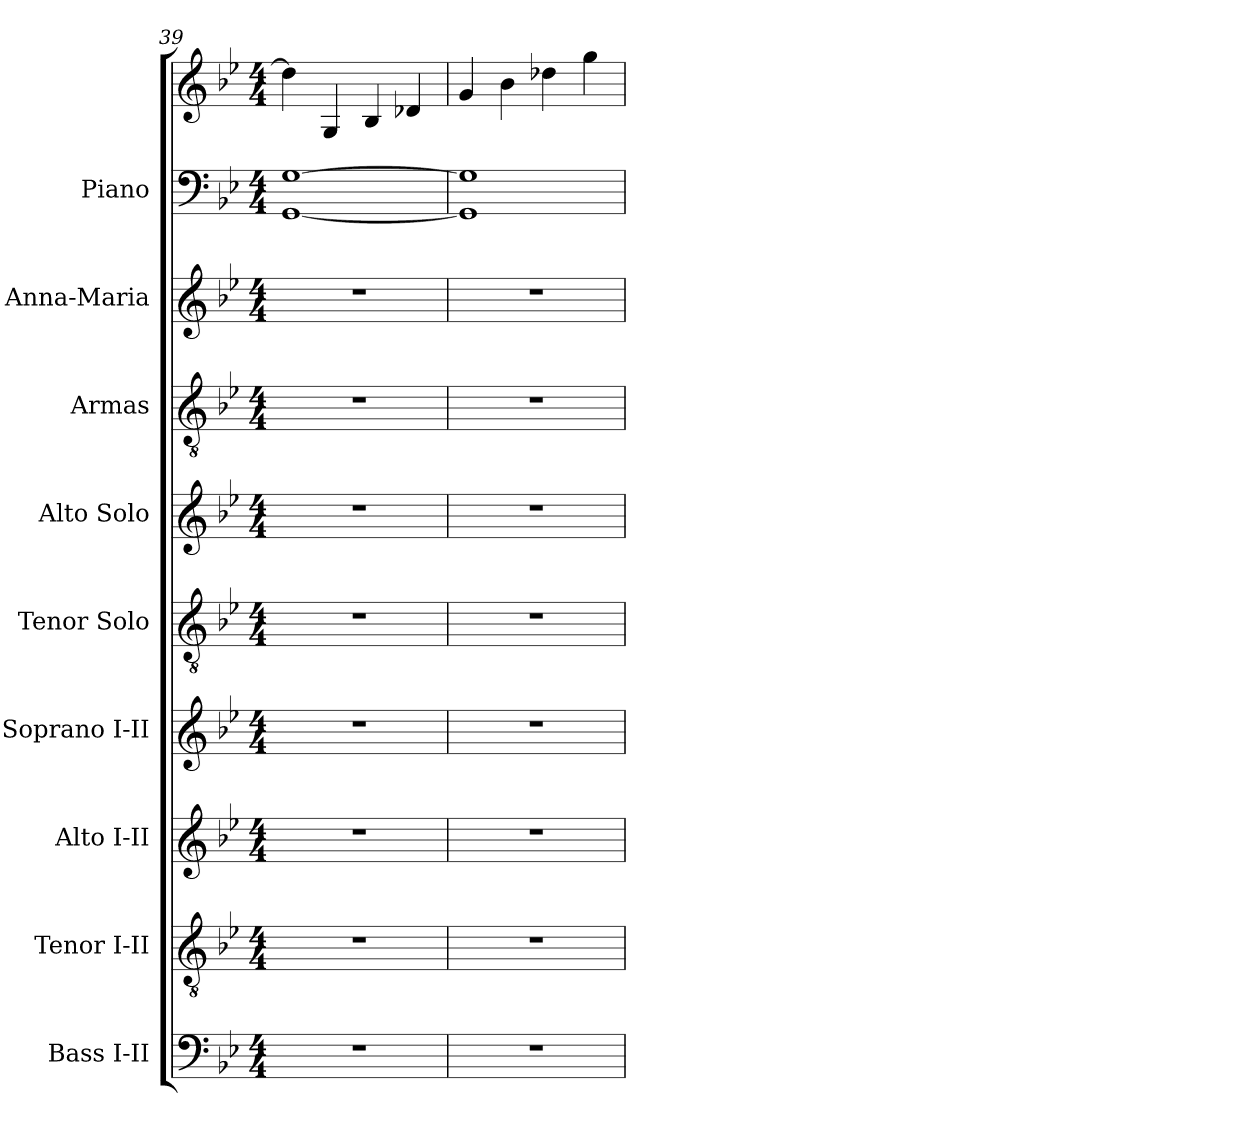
**kern	**kern	**kern	**kern	**kern	**kern	**kern	**kern	**kern	**kern
*part9	*part8	*part7	*part6	*part5	*part4	*part3	*part2	*part1	*part1
*staff10	*staff9	*staff8	*staff7	*staff6	*staff5	*staff4	*staff3	*staff2	*staff1
*I"Bass I-II	*I"Tenor I-II	*I"Alto I-II	*I"Soprano I-II	*I"Tenor Solo	*I"Alto Solo	*I"Armas	*I"Anna-Maria	*I"Piano	*
*I'B.	*I'T.	*I'A.	*I'S.	*I'T. Solo	*I'A. Solo	*I'Armas	*I'A-M	*I'Pno.	*
*clefF4	*clefGv2	*clefG2	*clefG2	*clefGv2	*clefG2	*clefGv2	*clefG2	*clefF4	*clefG2
*	*ITrd7c12	*	*	*ITrd7c12	*	*ITrd7c12	*	*	*
*k[b-e-]	*k[b-e-]	*k[b-e-]	*k[b-e-]	*k[b-e-]	*k[b-e-]	*k[b-e-]	*k[b-e-]	*k[b-e-]	*k[b-e-]
*B-:	*B-:	*B-:	*B-:	*B-:	*B-:	*B-:	*B-:	*B-:	*B-:
*M4/4	*M4/4	*M4/4	*M4/4	*M4/4	*M4/4	*M4/4	*M4/4	*M4/4	*M4/4
=39	=39	=39	=39	=39	=39	=39	=39	=39	=39
1r	1r	1r	1r	1r	1r	1r	1r	[<1GGi [>1Gi	4dd-i\]
.	.	.	.	.	.	.	.	.	4Gi/
.	.	.	.	.	.	.	.	.	4B-i/
.	.	.	.	.	.	.	.	.	4d-Xi/
=40	=40	=40	=40	=40	=40	=40	=40	=40	=40
1r	1r	1r	1r	1r	1r	1r	1r	1GGi] 1Gi]	4gi/
.	.	.	.	.	.	.	.	.	4b-i\
.	.	.	.	.	.	.	.	.	4dd-Xi\
.	.	.	.	.	.	.	.	.	4ggi\
=	=	=	=	=	=	=	=	=	=
*-	*-	*-	*-	*-	*-	*-	*-	*-	*-
